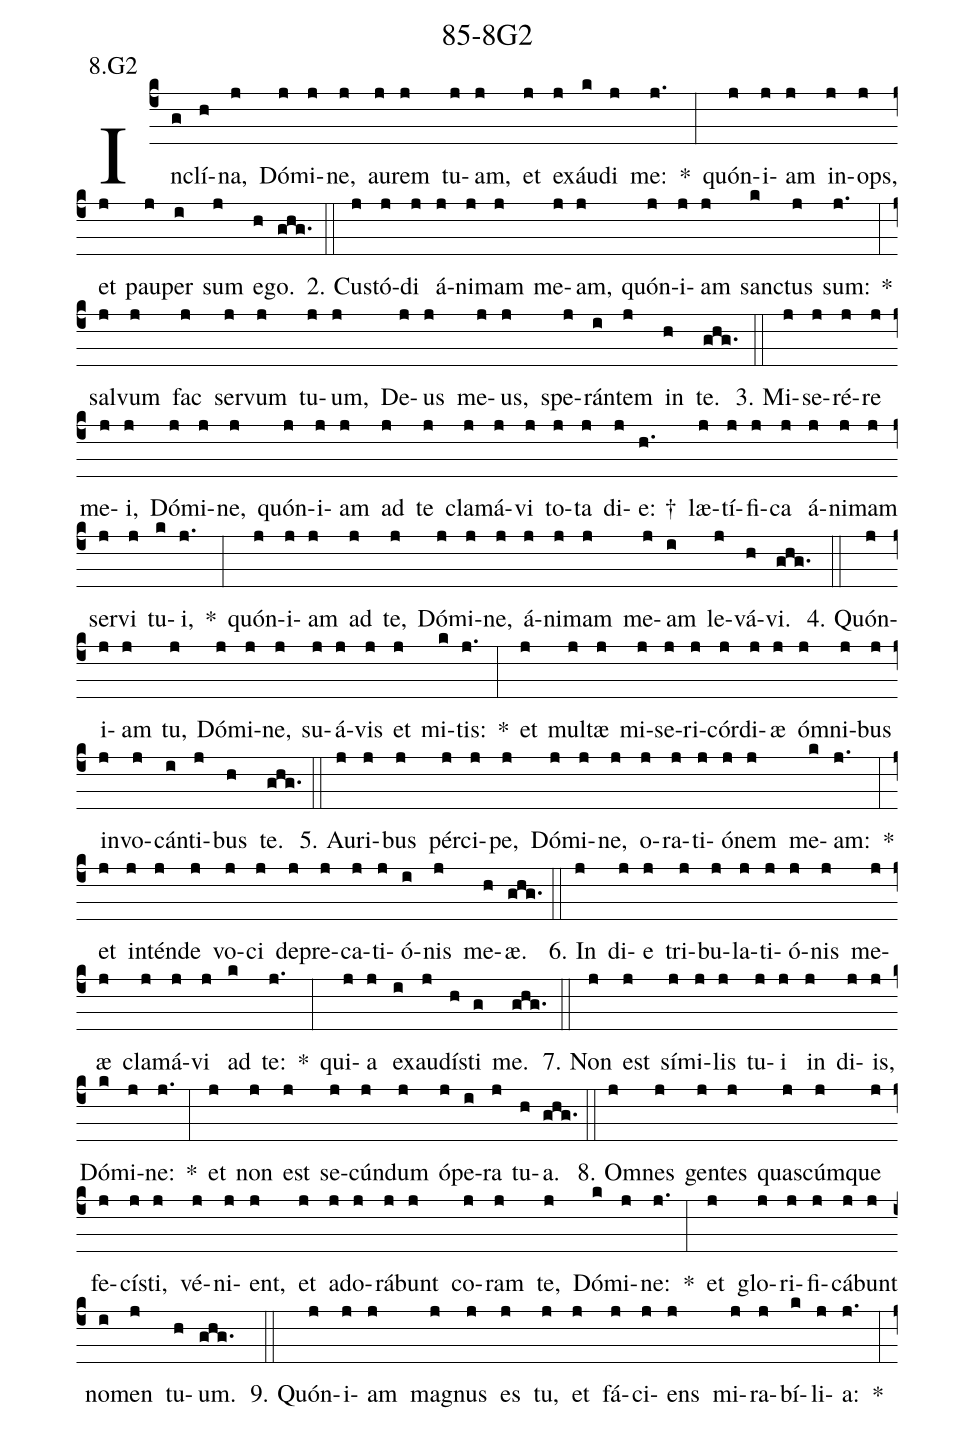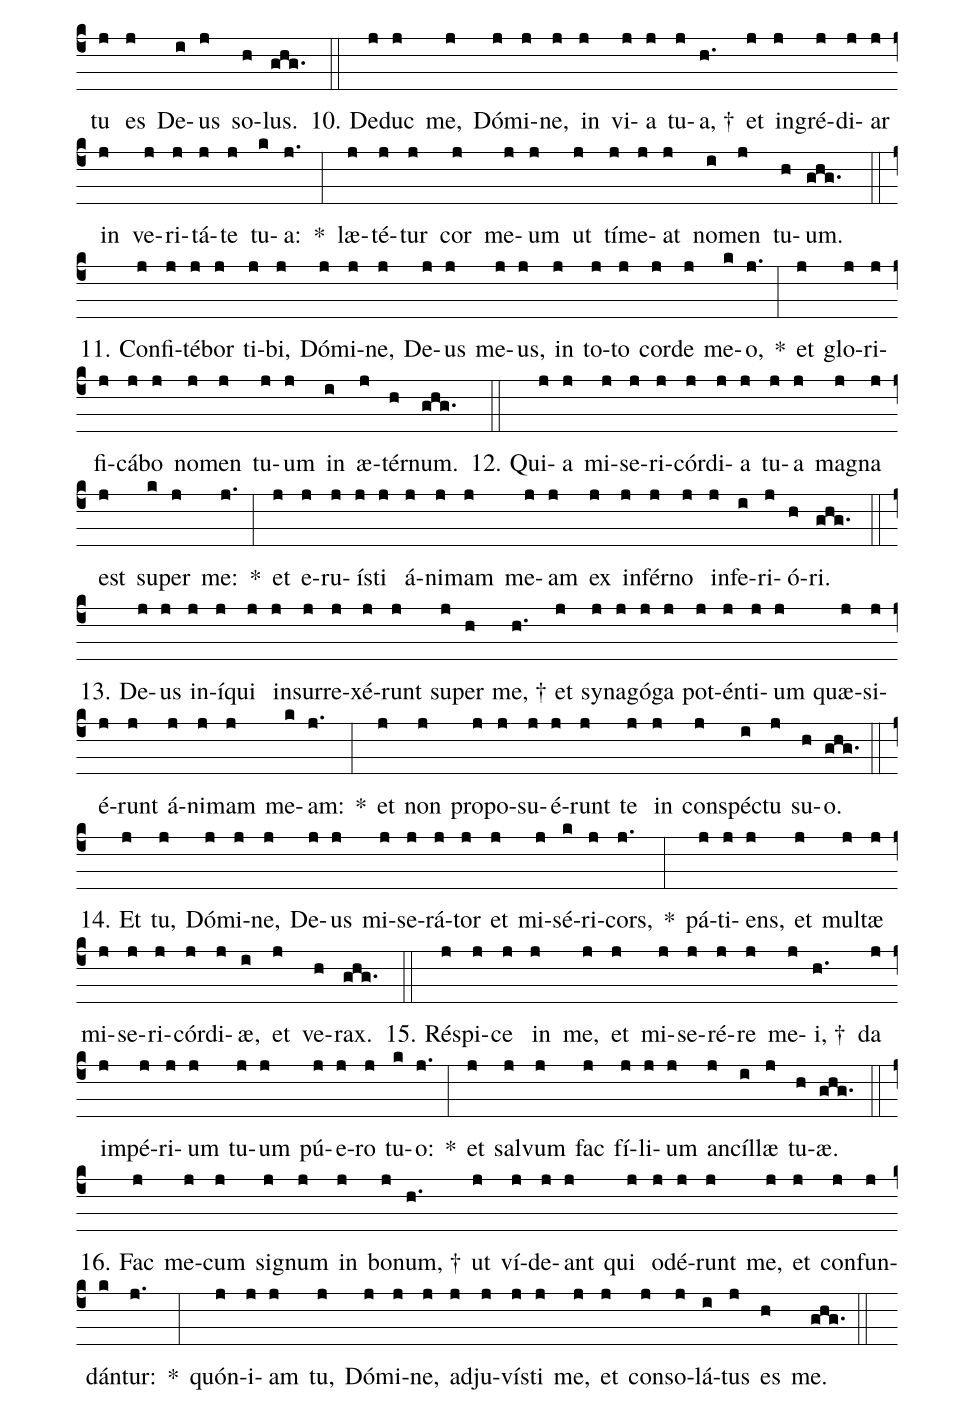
name: 85-8G2;
annotation: 8.G2;
%%
(c4)In(g)clí(h)na,(j) Dó(j)mi(j)ne,(j) au(j)rem(j) tu(j)am,(j) et(j) ex(j)áu(k)di(j) me:(j.) *(:) quón(j)i(j)am(j) in(j)ops,(j) et(j) pau(j)per(i) sum(j) e(h)go.(ghg.) (::)
2. Cus(j)tó(j)di(j) á(j)ni(j)mam(j) me(j)am,(j) quón(j)i(j)am(j) sanc(k)tus(j) sum:(j.) *(:) sal(j)vum(j) fac(j) ser(j)vum(j) tu(j)um,(j) De(j)us(j) me(j)us,(j) spe(j)rán(i)tem(j) in(h) te.(ghg.) (::)
3. Mi(j)se(j)ré(j)re(j) me(j)i,(j) Dó(j)mi(j)ne,(j) quón(j)i(j)am(j) ad(j) te(j) cla(j)má(j)vi(j) to(j)ta(j) di(j)e: †(h.) læ(j)tí(j)fi(j)ca(j) á(j)ni(j)mam(j) ser(j)vi(j) tu(k)i,(j.) *(:) quón(j)i(j)am(j) ad(j) te,(j) Dó(j)mi(j)ne,(j) á(j)ni(j)mam(j) me(j)am(i) le(j)vá(h)vi.(ghg.) (::)
4. Quón(j)i(j)am(j) tu,(j) Dó(j)mi(j)ne,(j) su(j)á(j)vis(j) et(j) mi(k)tis:(j.) *(:) et(j) mul(j)tæ(j) mi(j)se(j)ri(j)cór(j)di(j)æ(j) óm(j)ni(j)bus(j) in(j)vo(j)cán(i)ti(j)bus(h) te.(ghg.) (::)
5. Au(j)ri(j)bus(j) pér(j)ci(j)pe,(j) Dó(j)mi(j)ne,(j) o(j)ra(j)ti(j)ó(j)nem(j) me(k)am:(j.) *(:) et(j) in(j)tén(j)de(j) vo(j)ci(j) de(j)pre(j)ca(j)ti(j)ó(i)nis(j) me(h)æ.(ghg.) (::)
6. In(j) di(j)e(j) tri(j)bu(j)la(j)ti(j)ó(j)nis(j) me(j)æ(j) cla(j)má(j)vi(j) ad(k) te:(j.) *(:) qui(j)a(j) ex(i)au(j)dís(h)ti(g) me.(ghg.) (::)
7. Non(j) est(j) sí(j)mi(j)lis(j) tu(j)i(j) in(j) di(j)is,(j) Dó(k)mi(j)ne:(j.) *(:) et(j) non(j) est(j) se(j)cún(j)dum(j) ó(j)pe(i)ra(j) tu(h)a.(ghg.) (::)
8. Om(j)nes(j) gen(j)tes(j) quas(j)cúm(j)que(j) fe(j)cís(j)ti,(j) vé(j)ni(j)ent,(j) et(j) ad(j)o(j)rá(j)bunt(j) co(j)ram(j) te,(j) Dó(k)mi(j)ne:(j.) *(:) et(j) glo(j)ri(j)fi(j)cá(j)bunt(j) no(i)men(j) tu(h)um.(ghg.) (::)
9. Quón(j)i(j)am(j) ma(j)gnus(j) es(j) tu,(j) et(j) fá(j)ci(j)ens(j) mi(j)ra(j)bí(k)li(j)a:(j.) *(:) tu(j) es(j) De(i)us(j) so(h)lus.(ghg.) (::)
10. De(j)duc(j) me,(j) Dó(j)mi(j)ne,(j) in(j) vi(j)a(j) tu(j)a, †(h.) et(j) in(j)gré(j)di(j)ar(j) in(j) ve(j)ri(j)tá(j)te(j) tu(k)a:(j.) *(:) læ(j)té(j)tur(j) cor(j) me(j)um(j) ut(j) tí(j)me(j)at(j) no(i)men(j) tu(h)um.(ghg.) (::)
11. Con(j)fi(j)té(j)bor(j) ti(j)bi,(j) Dó(j)mi(j)ne,(j) De(j)us(j) me(j)us,(j) in(j) to(j)to(j) cor(j)de(j) me(k)o,(j.) *(:) et(j) glo(j)ri(j)fi(j)cá(j)bo(j) no(j)men(j) tu(j)um(j) in(i) æ(j)tér(h)num.(ghg.) (::)
12. Qui(j)a(j) mi(j)se(j)ri(j)cór(j)di(j)a(j) tu(j)a(j) ma(j)gna(j) est(j) su(k)per(j) me:(j.) *(:) et(j) e(j)ru(j)ís(j)ti(j) á(j)ni(j)mam(j) me(j)am(j) ex(j) in(j)fér(j)no(j) in(j)fe(i)ri(j)ó(h)ri.(ghg.) (::)
13. De(j)us(j) in(j)í(j)qui(j) in(j)sur(j)re(j)xé(j)runt(j) su(j)per(h) me, †(h.) et(j) sy(j)na(j)gó(j)ga(j) pot(j)én(j)ti(j)um(j) quæ(j)si(j)é(j)runt(j) á(j)ni(j)mam(j) me(k)am:(j.) *(:) et(j) non(j) pro(j)po(j)su(j)é(j)runt(j) te(j) in(j) con(j)spéc(i)tu(j) su(h)o.(ghg.) (::)
14. Et(j) tu,(j) Dó(j)mi(j)ne,(j) De(j)us(j) mi(j)se(j)rá(j)tor(j) et(j) mi(j)sé(k)ri(j)cors,(j.) *(:) pá(j)ti(j)ens,(j) et(j) mul(j)tæ(j) mi(j)se(j)ri(j)cór(j)di(j)æ,(i) et(j) ve(h)rax.(ghg.) (::)
15. Ré(j)spi(j)ce(j) in(j) me,(j) et(j) mi(j)se(j)ré(j)re(j) me(j)i, †(h.) da(j) im(j)pé(j)ri(j)um(j) tu(j)um(j) pú(j)e(j)ro(j) tu(k)o:(j.) *(:) et(j) sal(j)vum(j) fac(j) fí(j)li(j)um(j) an(j)cíl(i)læ(j) tu(h)æ.(ghg.) (::)
16. Fac(j) me(j)cum(j) si(j)gnum(j) in(j) bo(j)num, †(h.) ut(j) ví(j)de(j)ant(j) qui(j) o(j)dé(j)runt(j) me,(j) et(j) con(j)fun(j)dán(k)tur:(j.) *(:) quón(j)i(j)am(j) tu,(j) Dó(j)mi(j)ne,(j) ad(j)ju(j)vís(j)ti(j) me,(j) et(j) con(j)so(j)lá(i)tus(j) es(h) me.(ghg.) (::)
